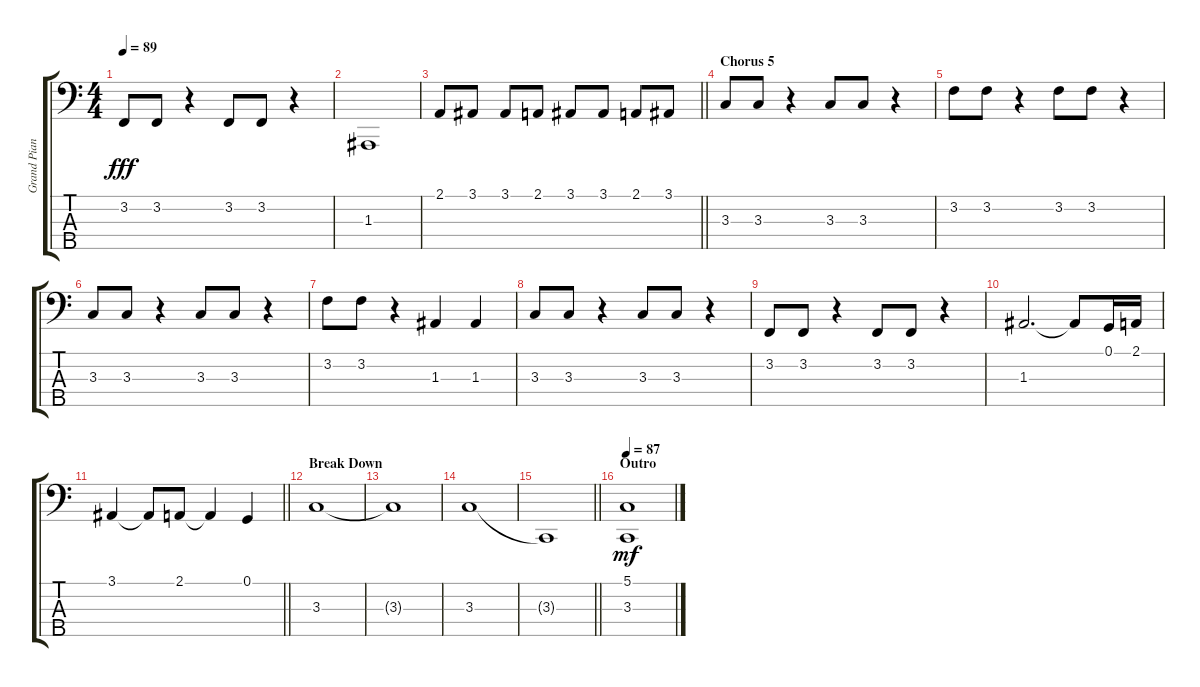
\track ("Grand Piano (Staff 2)" "Grand Pian") {instrument acousticgrandpiano}
\staff {score tabs}
\tuning (G2 D2 A1 E1 B0) {hide}
\ts (4 4)
\tempo 89
\clef f4
\ks c
3.2.8{dy fff} 3.2.8 r.4 3.2.8 3.2.8 r.4 |
1.3.1 |
\barLineRight lightlight
2.1.8 3.1.8 3.1.8 2.1.8 3.1.8 3.1.8 2.1.8 3.1.8 |
\section ("" "Chorus 5")
3.3.8{ot 8vb} 3.3.8{ot 8vb} r.4{ot 8vb} 3.3.8{ot 8vb} 3.3.8{ot 8vb} r.4{ot 8vb} |
3.2.8{ot 8vb} 3.2.8{ot 8vb} r.4{ot 8vb} 3.2.8{ot 8vb} 3.2.8{ot 8vb} r.4{ot 8vb} |
3.3.8{ot 8vb} 3.3.8{ot 8vb} r.4{ot 8vb} 3.3.8{ot 8vb} 3.3.8{ot 8vb} r.4{ot 8vb} |
3.2.8{ot 8vb} 3.2.8{ot 8vb} r.4{ot 8vb} 1.3.4{ot 8vb} 1.3.4{ot 8vb} |
3.3.8{ot 8vb} 3.3.8{ot 8vb} r.4{ot 8vb} 3.3.8{ot 8vb} 3.3.8{ot 8vb} r.4{ot 8vb} |
3.2.8 3.2.8 r.4 3.2.8 3.2.8 r.4 |
1.3.2{d ot 8vb} 1.3{t}.8{ot 8vb} 0.1.16 2.1.16 |
\barLineRight lightlight
3.1.4 3.1{t}.8 2.1.8 2.1{t}.4 0.1.4 |
\section ("" "Break Down")
3.3.1{ot 8vb} |
3.3{t}.1{ot 8vb} |
3.3.1{ot 8vb} |
\barLineRight lightlight
3.3{t}.1 |
\section ("" "Outro")
\tempo 87
(5.1 3.3).1{dy mf}
